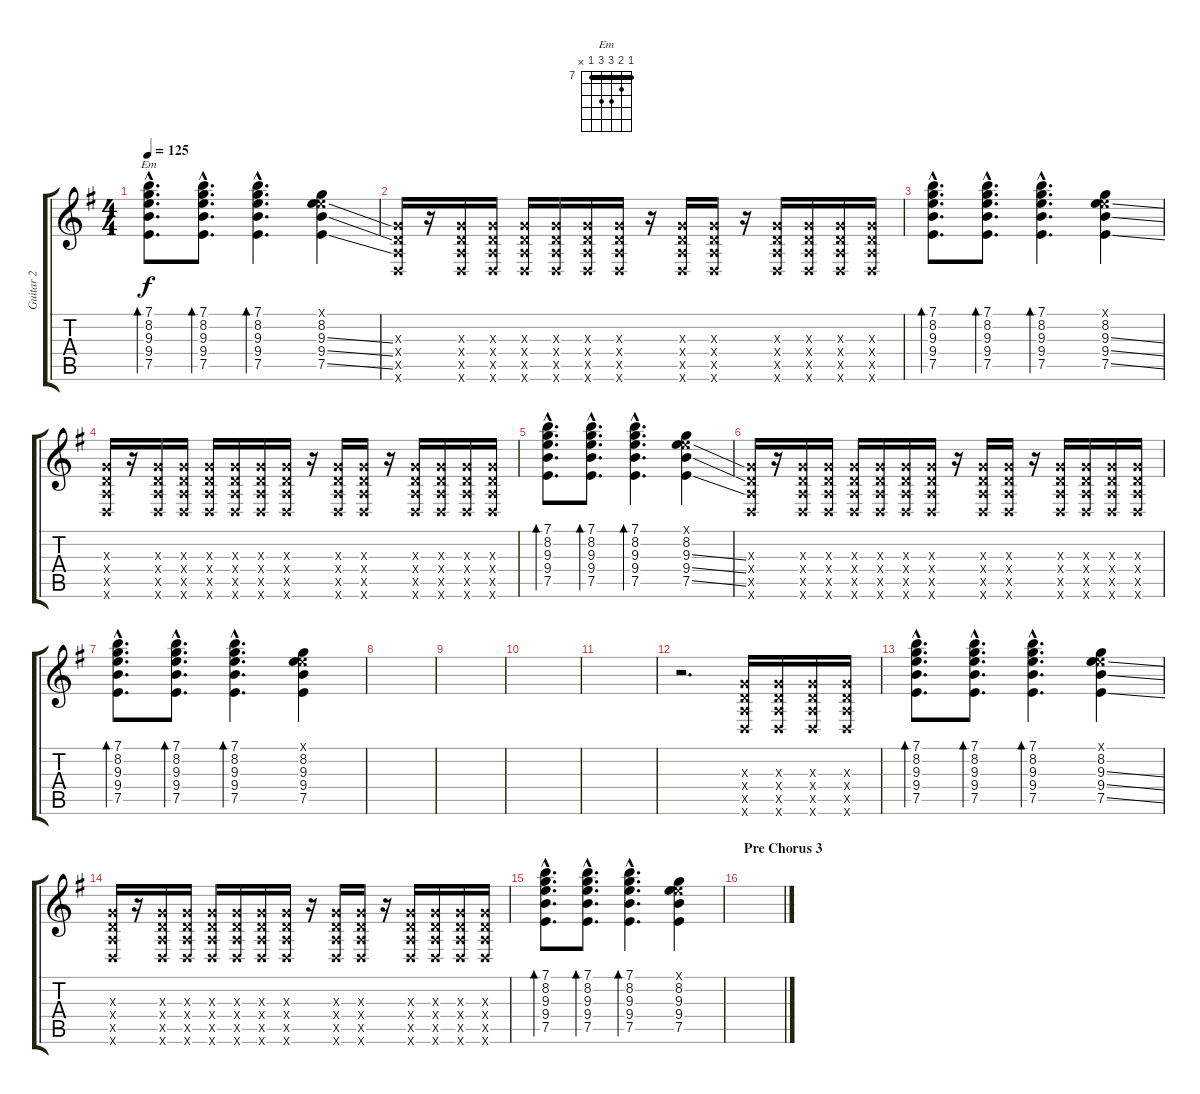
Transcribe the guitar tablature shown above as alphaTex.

\track ("Guitar 2" "Guitar 2") {instrument overdrivenguitar}
\staff {score tabs}
\tuning (E4 B3 G3 D3 A2 D2) {hide}
\chord ("Em" 7 8 9 9 7 x) {firstfret 7 barre 7}
\ts (4 4)
\tempo 125
\clef g2
\ks eminor
(7.1{hac} 8.2{hac} 9.3{hac} 9.4{hac} 7.5{hac}).8{d bd 60 ch "Em" dy f} (7.1{hac} 8.2{hac} 9.3{hac} 9.4{hac} 7.5{hac}).8{d bd 60} (7.1{hac} 8.2{hac} 9.3{hac} 9.4{hac} 7.5{hac}).4{d bd 60} (0.1{x} 8.2 9.3{ss} 9.4{ss} 7.5{ss}).4 |
(0.3{x} 0.4{x} 0.5{x} 0.6{x}).16 r.16 (0.3{x} 0.4{x} 0.5{x} 0.6{x}).16 (0.3{x} 0.4{x} 0.5{x} 0.6{x}).16 (0.3{x} 0.4{x} 0.5{x} 0.6{x}).16 (0.3{x} 0.4{x} 0.5{x} 0.6{x}).16 (0.3{x} 0.4{x} 0.5{x} 0.6{x}).16 (0.3{x} 0.4{x} 0.5{x} 0.6{x}).16 r.16 (0.3{x} 0.4{x} 0.5{x} 0.6{x}).16 (0.3{x} 0.4{x} 0.5{x} 0.6{x}).16 r.16 (0.3{x} 0.4{x} 0.5{x} 0.6{x}).16 (0.3{x} 0.4{x} 0.5{x} 0.6{x}).16 (0.3{x} 0.4{x} 0.5{x} 0.6{x}).16 (0.3{x} 0.4{x} 0.5{x} 0.6{x}).16 |
(7.1{hac} 8.2{hac} 9.3{hac} 9.4{hac} 7.5{hac}).8{d bd 60} (7.1{hac} 8.2{hac} 9.3{hac} 9.4{hac} 7.5{hac}).8{d bd 60} (7.1{hac} 8.2{hac} 9.3{hac} 9.4{hac} 7.5{hac}).4{d bd 60} (0.1{x} 8.2 9.3{ss} 9.4{ss} 7.5{ss}).4 |
(0.3{x} 0.4{x} 0.5{x} 0.6{x}).16 r.16 (0.3{x} 0.4{x} 0.5{x} 0.6{x}).16 (0.3{x} 0.4{x} 0.5{x} 0.6{x}).16 (0.3{x} 0.4{x} 0.5{x} 0.6{x}).16 (0.3{x} 0.4{x} 0.5{x} 0.6{x}).16 (0.3{x} 0.4{x} 0.5{x} 0.6{x}).16 (0.3{x} 0.4{x} 0.5{x} 0.6{x}).16 r.16 (0.3{x} 0.4{x} 0.5{x} 0.6{x}).16 (0.3{x} 0.4{x} 0.5{x} 0.6{x}).16 r.16 (0.3{x} 0.4{x} 0.5{x} 0.6{x}).16 (0.3{x} 0.4{x} 0.5{x} 0.6{x}).16 (0.3{x} 0.4{x} 0.5{x} 0.6{x}).16 (0.3{x} 0.4{x} 0.5{x} 0.6{x}).16 |
(7.1{hac} 8.2{hac} 9.3{hac} 9.4{hac} 7.5{hac}).8{d bd 60} (7.1{hac} 8.2{hac} 9.3{hac} 9.4{hac} 7.5{hac}).8{d bd 60} (7.1{hac} 8.2{hac} 9.3{hac} 9.4{hac} 7.5{hac}).4{d bd 60} (0.1{x} 8.2 9.3{ss} 9.4{ss} 7.5{ss}).4 |
(0.3{x} 0.4{x} 0.5{x} 0.6{x}).16 r.16 (0.3{x} 0.4{x} 0.5{x} 0.6{x}).16 (0.3{x} 0.4{x} 0.5{x} 0.6{x}).16 (0.3{x} 0.4{x} 0.5{x} 0.6{x}).16 (0.3{x} 0.4{x} 0.5{x} 0.6{x}).16 (0.3{x} 0.4{x} 0.5{x} 0.6{x}).16 (0.3{x} 0.4{x} 0.5{x} 0.6{x}).16 r.16 (0.3{x} 0.4{x} 0.5{x} 0.6{x}).16 (0.3{x} 0.4{x} 0.5{x} 0.6{x}).16 r.16 (0.3{x} 0.4{x} 0.5{x} 0.6{x}).16 (0.3{x} 0.4{x} 0.5{x} 0.6{x}).16 (0.3{x} 0.4{x} 0.5{x} 0.6{x}).16 (0.3{x} 0.4{x} 0.5{x} 0.6{x}).16 |
(7.1{hac} 8.2{hac} 9.3{hac} 9.4{hac} 7.5{hac}).8{d bd 60} (7.1{hac} 8.2{hac} 9.3{hac} 9.4{hac} 7.5{hac}).8{d bd 60} (7.1{hac} 8.2{hac} 9.3{hac} 9.4{hac} 7.5{hac}).4{d bd 60} (0.1{x} 8.2 9.3 9.4 7.5).4 |
|
|
|
|
r.2{d} (0.3{x} 0.4{x} 0.5{x} 0.6{x}).16 (0.3{x} 0.4{x} 0.5{x} 0.6{x}).16 (0.3{x} 0.4{x} 0.5{x} 0.6{x}).16 (0.3{x} 0.4{x} 0.5{x} 0.6{x}).16 |
(7.1{hac} 8.2{hac} 9.3{hac} 9.4{hac} 7.5{hac}).8{d bd 60} (7.1{hac} 8.2{hac} 9.3{hac} 9.4{hac} 7.5{hac}).8{d bd 60} (7.1{hac} 8.2{hac} 9.3{hac} 9.4{hac} 7.5{hac}).4{d bd 60} (0.1{x} 8.2 9.3{ss} 9.4{ss} 7.5{ss}).4 |
(0.3{x} 0.4{x} 0.5{x} 0.6{x}).16 r.16 (0.3{x} 0.4{x} 0.5{x} 0.6{x}).16 (0.3{x} 0.4{x} 0.5{x} 0.6{x}).16 (0.3{x} 0.4{x} 0.5{x} 0.6{x}).16 (0.3{x} 0.4{x} 0.5{x} 0.6{x}).16 (0.3{x} 0.4{x} 0.5{x} 0.6{x}).16 (0.3{x} 0.4{x} 0.5{x} 0.6{x}).16 r.16 (0.3{x} 0.4{x} 0.5{x} 0.6{x}).16 (0.3{x} 0.4{x} 0.5{x} 0.6{x}).16 r.16 (0.3{x} 0.4{x} 0.5{x} 0.6{x}).16 (0.3{x} 0.4{x} 0.5{x} 0.6{x}).16 (0.3{x} 0.4{x} 0.5{x} 0.6{x}).16 (0.3{x} 0.4{x} 0.5{x} 0.6{x}).16 |
(7.1{hac} 8.2{hac} 9.3{hac} 9.4{hac} 7.5{hac}).8{d bd 60} (7.1{hac} 8.2{hac} 9.3{hac} 9.4{hac} 7.5{hac}).8{d bd 60} (7.1{hac} 8.2{hac} 9.3{hac} 9.4{hac} 7.5{hac}).4{d bd 60} (0.1{x} 8.2 9.3 9.4 7.5).4 |
\section ("" "Pre Chorus 3")
